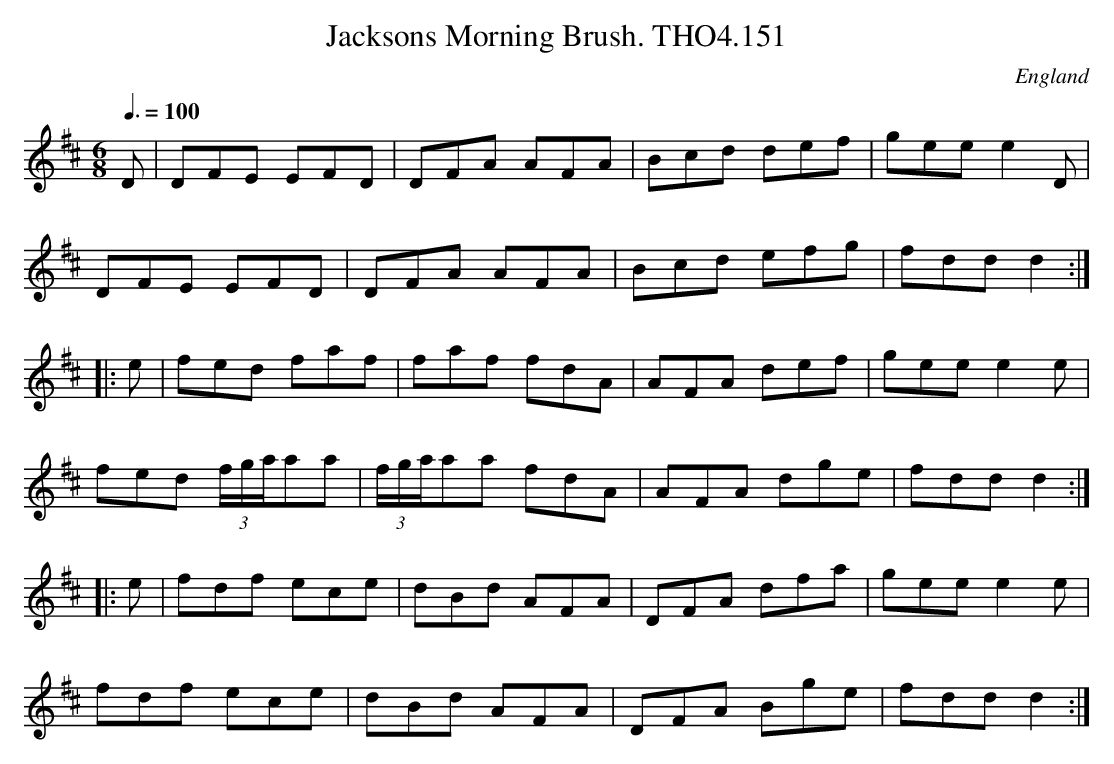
X:1
T:Jacksons Morning Brush. THO4.151
O:England
M:6/8
L:1/8
Q:3/8=100
K:D major
D|DFE EFD|DFA AFA|Bcd def|gee e2 D|
DFE EFD|DFA AFA|Bcd efg|fdd d2:|
|:e|fed faf|faf fdA|AFA def|gee e2 e|
fed (3f/g/a/aa|(3f/g/a/aa fdA|AFA dge|fdd d2:|
|:e|fdf ece|dBd AFA|DFA dfa|gee e2 e|
fdf ece|dBd AFA|DFA Bge|fdd d2:|
